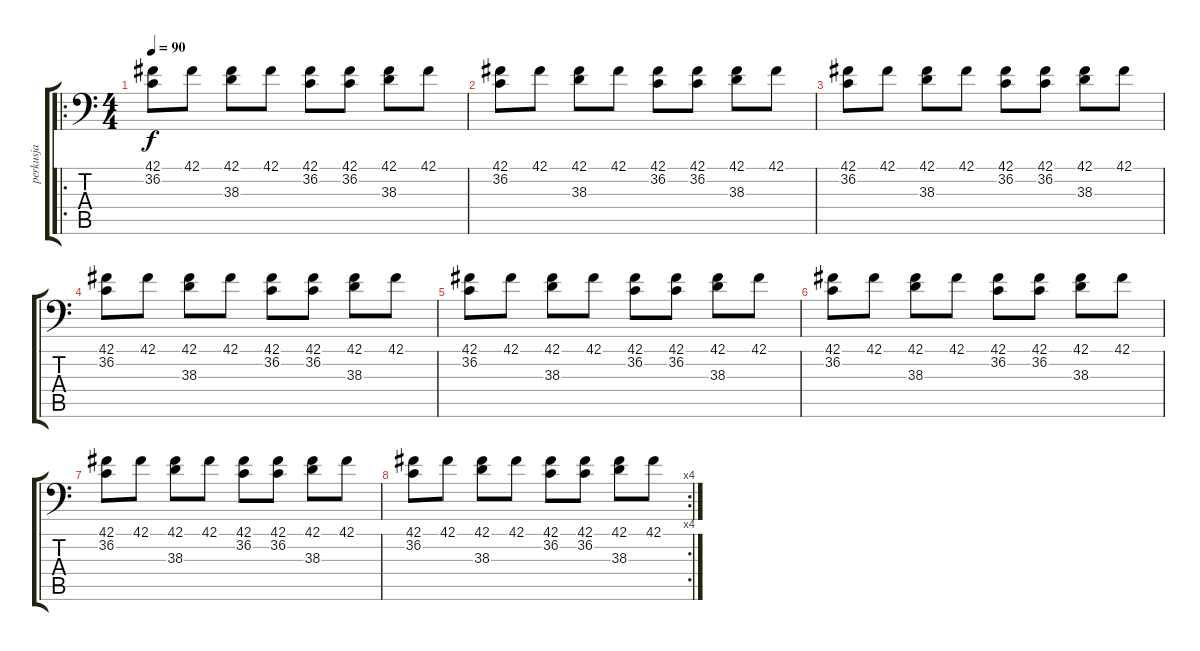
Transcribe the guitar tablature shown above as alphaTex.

\track ("perkusja" "perkusja") {instrument acousticgrandpiano}
\staff {score tabs}
\tuning (C-1 C-1 C-1 C-1 C-1 C-1) {hide}
\ro
\ts (4 4)
\tempo 90
\clef f4
\ks c
(42.1 36.2).8{dy f} 42.1.8 (42.1 38.3).8 42.1.8 (42.1 36.2).8 (42.1 36.2).8 (42.1 38.3).8 42.1.8 |
(42.1 36.2).8 42.1.8 (42.1 38.3).8 42.1.8 (42.1 36.2).8 (42.1 36.2).8 (42.1 38.3).8 42.1.8 |
(42.1 36.2).8 42.1.8 (42.1 38.3).8 42.1.8 (42.1 36.2).8 (42.1 36.2).8 (42.1 38.3).8 42.1.8 |
(42.1 36.2).8 42.1.8 (42.1 38.3).8 42.1.8 (42.1 36.2).8 (42.1 36.2).8 (42.1 38.3).8 42.1.8 |
(42.1 36.2).8 42.1.8 (42.1 38.3).8 42.1.8 (42.1 36.2).8 (42.1 36.2).8 (42.1 38.3).8 42.1.8 |
(42.1 36.2).8 42.1.8 (42.1 38.3).8 42.1.8 (42.1 36.2).8 (42.1 36.2).8 (42.1 38.3).8 42.1.8 |
(42.1 36.2).8 42.1.8 (42.1 38.3).8 42.1.8 (42.1 36.2).8 (42.1 36.2).8 (42.1 38.3).8 42.1.8 |
\rc 4
(42.1 36.2).8 42.1.8 (42.1 38.3).8 42.1.8 (42.1 36.2).8 (42.1 36.2).8 (42.1 38.3).8 42.1.8
